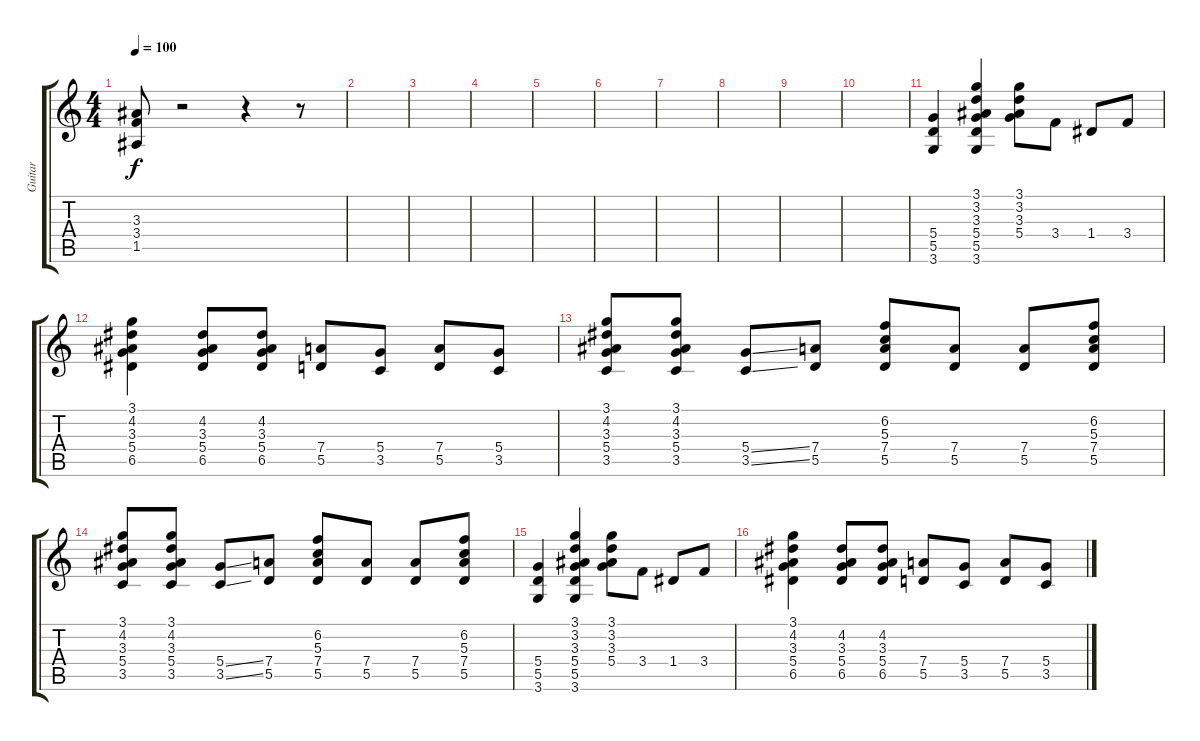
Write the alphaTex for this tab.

\track ("Guitar" "Guitar") {instrument overdrivenguitar}
\staff {score tabs}
\tuning (E4 B3 G3 D3 A2 E2) {hide}
\ts (4 4)
\tempo 100
\clef g2
\ks c
(3.3 3.4 1.5).8{dy f} r.2 r.4 r.8 |
|
|
|
|
|
|
|
|
|
(5.4 5.5 3.6).4 (3.1 3.2 3.3 5.4 5.5 3.6).4 (3.1 3.2 3.3 5.4).8 3.4.8 1.4.8 3.4.8 |
(3.1 4.2 3.3 5.4 6.5).4 (4.2 3.3 5.4 6.5).8 (4.2 3.3 5.4 6.5).8 (7.4 5.5).8 (5.4 3.5).8 (7.4 5.5).8 (5.4 3.5).8 |
(3.1 4.2 3.3 5.4 3.5).8 (3.1 4.2 3.3 5.4 3.5).8 (5.4{ss} 3.5{ss}).8 (7.4 5.5).8 (6.2 5.3 7.4 5.5).8 (7.4 5.5).8 (7.4 5.5).8 (6.2 5.3 7.4 5.5).8 |
(3.1 4.2 3.3 5.4 3.5).8 (3.1 4.2 3.3 5.4 3.5).8 (5.4{ss} 3.5{ss}).8 (7.4 5.5).8 (6.2 5.3 7.4 5.5).8 (7.4 5.5).8 (7.4 5.5).8 (6.2 5.3 7.4 5.5).8 |
(5.4 5.5 3.6).4 (3.1 3.2 3.3 5.4 5.5 3.6).4 (3.1 3.2 3.3 5.4).8 3.4.8 1.4.8 3.4.8 |
(3.1 4.2 3.3 5.4 6.5).4 (4.2 3.3 5.4 6.5).8 (4.2 3.3 5.4 6.5).8 (7.4 5.5).8 (5.4 3.5).8 (7.4 5.5).8 (5.4 3.5).8
